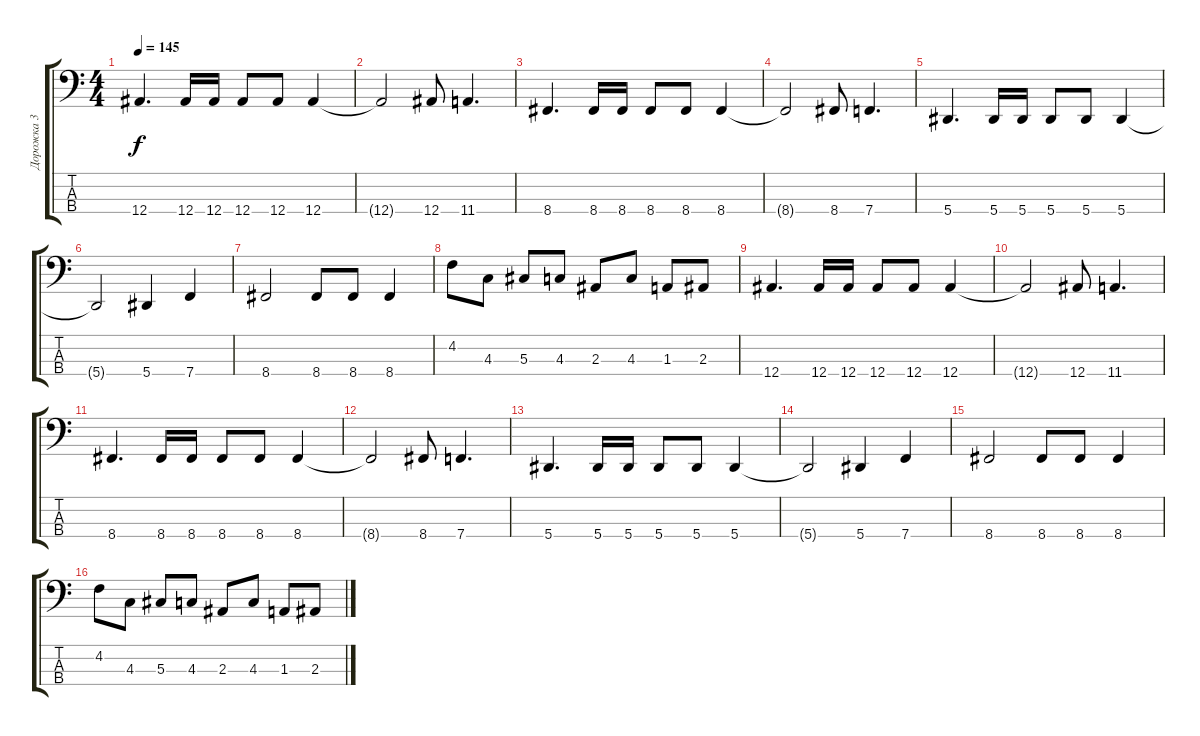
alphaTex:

\track ("Дорожка 3" "Дорожка 3") {instrument electricbassfinger}
\staff {score tabs}
\tuning (Gb2 Db2 Ab1 Bb0) {hide}
\ts (4 4)
\tempo 145
\clef f4
\ks c
12.4.4{d dy f} 12.4.16 12.4.16 12.4.8 12.4.8 12.4.4 |
12.4{t}.2 12.4.8 11.4.4{d} |
8.4.4{d} 8.4.16 8.4.16 8.4.8 8.4.8 8.4.4 |
8.4{t}.2 8.4.8 7.4.4{d} |
5.4.4{d} 5.4.16 5.4.16 5.4.8 5.4.8 5.4.4 |
5.4{t}.2 5.4.4 7.4.4 |
8.4.2 8.4.8 8.4.8 8.4.4 |
4.2.8 4.3.8 5.3.8 4.3.8 2.3.8 4.3.8 1.3.8 2.3.8 |
12.4.4{d} 12.4.16 12.4.16 12.4.8 12.4.8 12.4.4 |
12.4{t}.2 12.4.8 11.4.4{d} |
8.4.4{d} 8.4.16 8.4.16 8.4.8 8.4.8 8.4.4 |
8.4{t}.2 8.4.8 7.4.4{d} |
5.4.4{d} 5.4.16 5.4.16 5.4.8 5.4.8 5.4.4 |
5.4{t}.2 5.4.4 7.4.4 |
8.4.2 8.4.8 8.4.8 8.4.4 |
4.2.8 4.3.8 5.3.8 4.3.8 2.3.8 4.3.8 1.3.8 2.3.8
